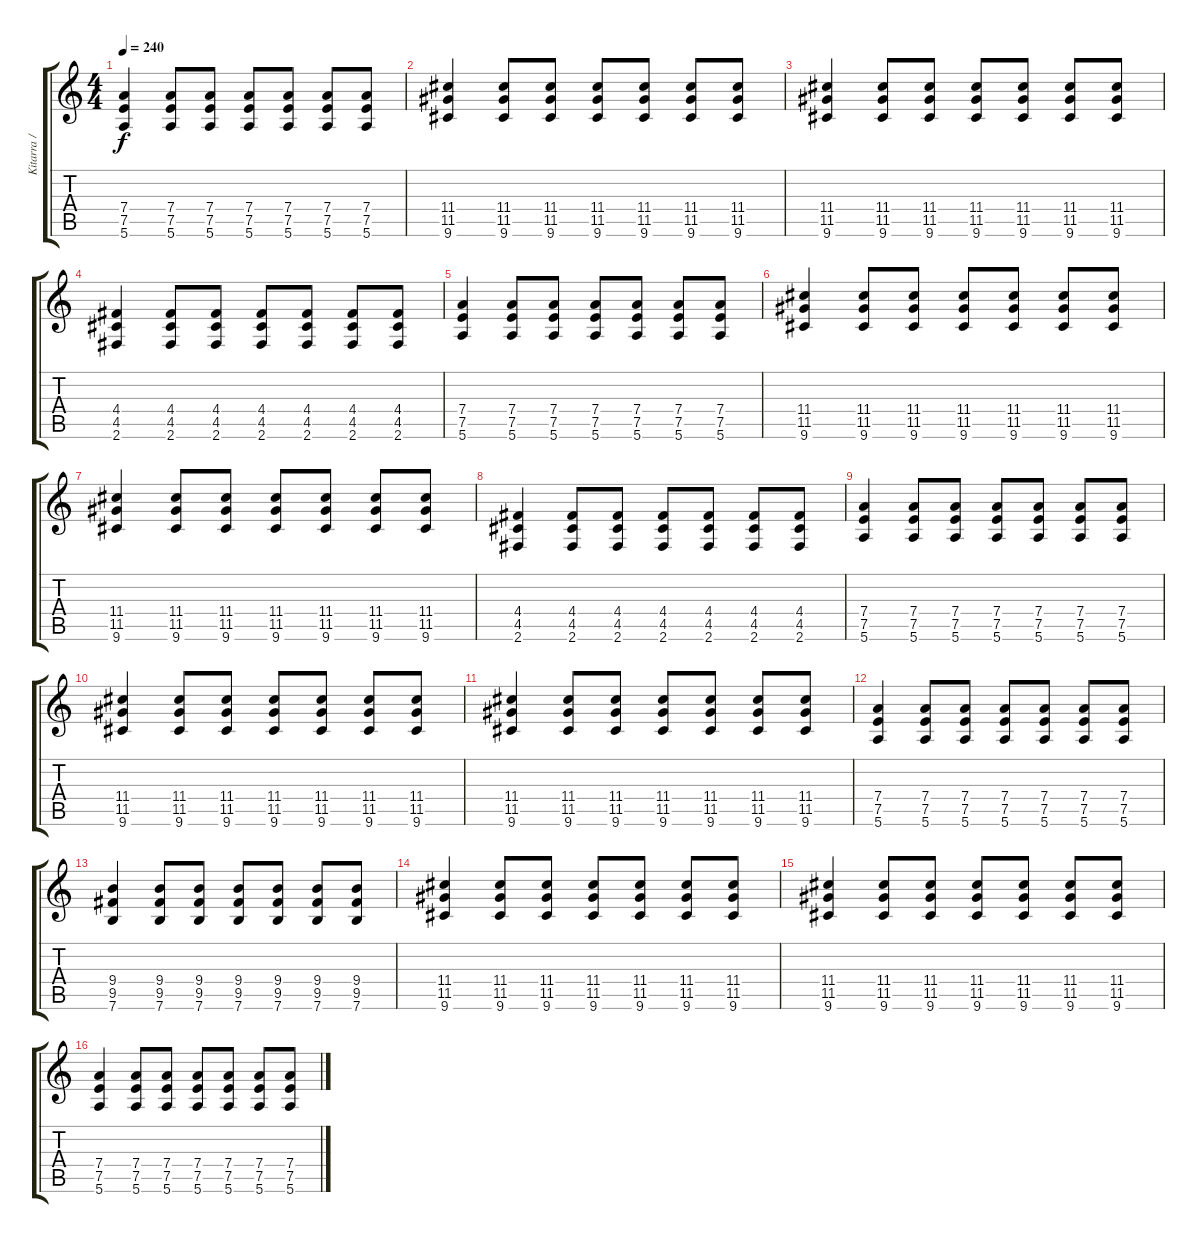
\track ("Kitarra / Guitarra" "Kitarra / ") {instrument distortionguitar}
\staff {score tabs}
\tuning (E4 B3 G3 D3 A2 E2) {hide}
\ts (4 4)
\tempo 240
\clef g2
\ks c
(7.4 7.5 5.6).4{dy f} (7.4 7.5 5.6).8 (7.4 7.5 5.6).8 (7.4 7.5 5.6).8 (7.4 7.5 5.6).8 (7.4 7.5 5.6).8 (7.4 7.5 5.6).8 |
(11.4 11.5 9.6).4 (11.4 11.5 9.6).8 (11.4 11.5 9.6).8 (11.4 11.5 9.6).8 (11.4 11.5 9.6).8 (11.4 11.5 9.6).8 (11.4 11.5 9.6).8 |
(11.4 11.5 9.6).4 (11.4 11.5 9.6).8 (11.4 11.5 9.6).8 (11.4 11.5 9.6).8 (11.4 11.5 9.6).8 (11.4 11.5 9.6).8 (11.4 11.5 9.6).8 |
(4.4 4.5 2.6).4 (4.4 4.5 2.6).8 (4.4 4.5 2.6).8 (4.4 4.5 2.6).8 (4.4 4.5 2.6).8 (4.4 4.5 2.6).8 (4.4 4.5 2.6).8 |
(7.4 7.5 5.6).4 (7.4 7.5 5.6).8 (7.4 7.5 5.6).8 (7.4 7.5 5.6).8 (7.4 7.5 5.6).8 (7.4 7.5 5.6).8 (7.4 7.5 5.6).8 |
(11.4 11.5 9.6).4 (11.4 11.5 9.6).8 (11.4 11.5 9.6).8 (11.4 11.5 9.6).8 (11.4 11.5 9.6).8 (11.4 11.5 9.6).8 (11.4 11.5 9.6).8 |
(11.4 11.5 9.6).4 (11.4 11.5 9.6).8 (11.4 11.5 9.6).8 (11.4 11.5 9.6).8 (11.4 11.5 9.6).8 (11.4 11.5 9.6).8 (11.4 11.5 9.6).8 |
(4.4 4.5 2.6).4 (4.4 4.5 2.6).8 (4.4 4.5 2.6).8 (4.4 4.5 2.6).8 (4.4 4.5 2.6).8 (4.4 4.5 2.6).8 (4.4 4.5 2.6).8 |
(7.4 7.5 5.6).4 (7.4 7.5 5.6).8 (7.4 7.5 5.6).8 (7.4 7.5 5.6).8 (7.4 7.5 5.6).8 (7.4 7.5 5.6).8 (7.4 7.5 5.6).8 |
(11.4 11.5 9.6).4 (11.4 11.5 9.6).8 (11.4 11.5 9.6).8 (11.4 11.5 9.6).8 (11.4 11.5 9.6).8 (11.4 11.5 9.6).8 (11.4 11.5 9.6).8 |
(11.4 11.5 9.6).4 (11.4 11.5 9.6).8 (11.4 11.5 9.6).8 (11.4 11.5 9.6).8 (11.4 11.5 9.6).8 (11.4 11.5 9.6).8 (11.4 11.5 9.6).8 |
(7.4 7.5 5.6).4 (7.4 7.5 5.6).8 (7.4 7.5 5.6).8 (7.4 7.5 5.6).8 (7.4 7.5 5.6).8 (7.4 7.5 5.6).8 (7.4 7.5 5.6).8 |
(9.4 9.5 7.6).4 (9.4 9.5 7.6).8 (9.4 9.5 7.6).8 (9.4 9.5 7.6).8 (9.4 9.5 7.6).8 (9.4 9.5 7.6).8 (9.4 9.5 7.6).8 |
(11.4 11.5 9.6).4 (11.4 11.5 9.6).8 (11.4 11.5 9.6).8 (11.4 11.5 9.6).8 (11.4 11.5 9.6).8 (11.4 11.5 9.6).8 (11.4 11.5 9.6).8 |
(11.4 11.5 9.6).4 (11.4 11.5 9.6).8 (11.4 11.5 9.6).8 (11.4 11.5 9.6).8 (11.4 11.5 9.6).8 (11.4 11.5 9.6).8 (11.4 11.5 9.6).8 |
(7.4 7.5 5.6).4 (7.4 7.5 5.6).8 (7.4 7.5 5.6).8 (7.4 7.5 5.6).8 (7.4 7.5 5.6).8 (7.4 7.5 5.6).8 (7.4 7.5 5.6).8
